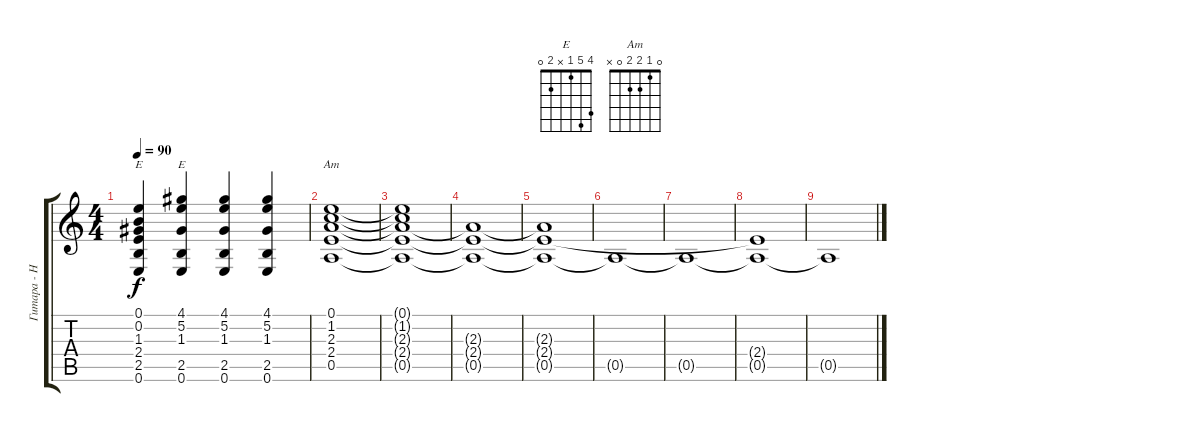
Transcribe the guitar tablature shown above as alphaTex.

\track ("Гитара - HozPort" "Гитара - H") {instrument distortionguitar}
\staff {score tabs}
\tuning (E4 B3 G3 D3 A2 E2) {hide}
\chord ("E" 0 0 1 2 2 0)
\chord ("E" 4 5 1 x 2 0)
\chord ("Am" 0 1 2 2 0 x)
\ts (4 4)
\tempo 90
\clef g2
\ks c
(0.1 0.2 1.3 2.4 2.5 0.6).4{ch "E" dy f} (4.1 5.2 1.3 2.5 0.6).4{ch "E"} (4.1 5.2 1.3 2.5 0.6).4 (4.1 5.2 1.3 2.5 0.6).4 |
(0.1 1.2 2.3 2.4 0.5).1{ch "Am"} |
(0.1{t} 1.2{t} 2.3{t} 2.4{t} 0.5{t}).1 |
(2.3{t} 2.4{t} 0.5{t}).1 |
(2.3{t} 2.4{t} 0.5{t}).1 |
0.5{t}.1 |
0.5{t}.1 |
(2.4{t} 0.5{t}).1 |
0.5{t}.1
